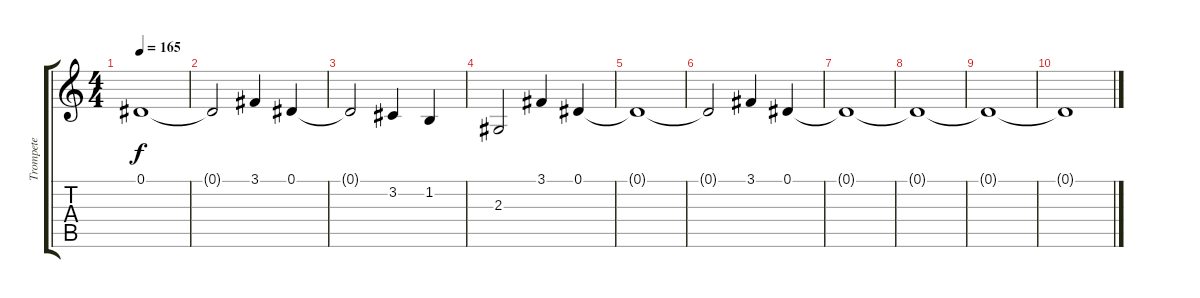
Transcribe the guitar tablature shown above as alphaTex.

\track ("Trompete" "Trompete") {instrument trumpet}
\staff {score tabs}
\tuning (Eb4 Bb3 Gb3 Db3 Ab2 Eb2) {hide}
\ts (4 4)
\tempo 165
\clef g2
\ks c
0.1{t}.1{dy f} |
0.1{t}.2 3.1.4 0.1.4 |
0.1{t}.2 3.2.4 1.2.4 |
2.3.2 3.1.4 0.1.4 |
0.1{t}.1 |
0.1{t}.2 3.1.4 0.1.4 |
0.1{t}.1 |
0.1{t}.1 |
0.1{t}.1 |
0.1{t}.1
